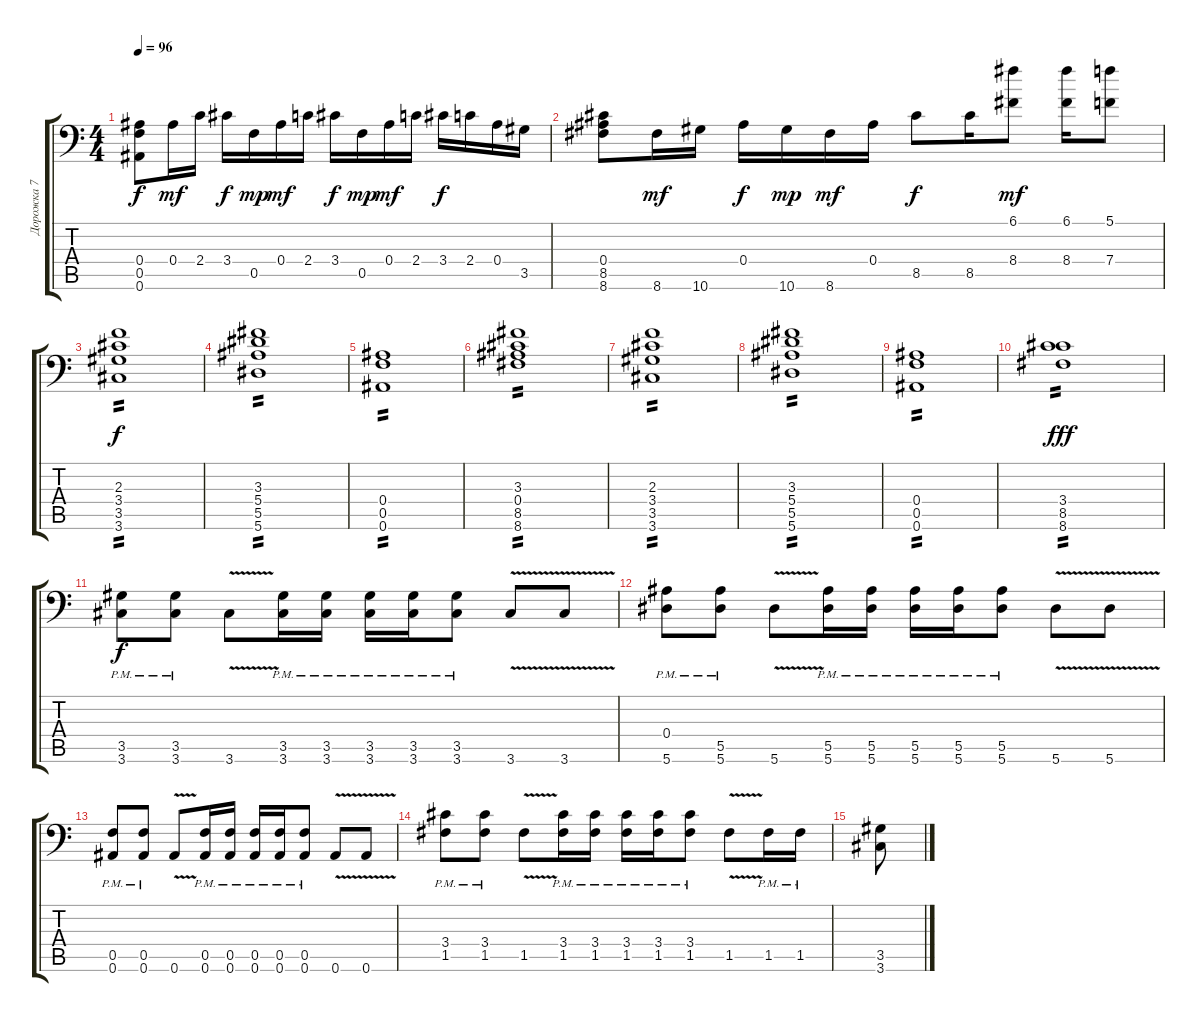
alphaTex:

\track ("Дорожка 7" "Дорожка 7") {instrument overdrivenguitar}
\staff {score tabs}
\tuning (C4 G3 Eb3 Bb2 F2 Bb1) {hide}
\ts (4 4)
\tempo 96
\clef f4
\ks c
(0.4 0.5 0.6).8{dy f} 0.4.16{dy mf} 2.4.16 3.4.16{dy f} 0.5.16{dy mp} 0.4.16{dy mf} 2.4.16 3.4.16{dy f} 0.5.16{dy mp} 0.4.16{dy mf} 2.4.16 3.4.16{dy f} 2.4.16 0.4.16 3.5.16 |
(0.4 8.5 8.6).8 8.6.16{dy mf} 10.6.16 0.4.16{dy f} 10.6.16{dy mp} 8.6.16{dy mf} 0.4.16 8.5.8{dy f} 8.5.16 (6.1 8.4).8{dy mf} (6.1 8.4).16 (5.1 7.4).8 |
(2.3 3.4 3.5 3.6).1{tp 2 dy f} |
(3.3 5.4 5.5 5.6).1{tp 2} |
(0.4 0.5 0.6).1{tp 2} |
(3.3 0.4 8.5 8.6).1{tp 2} |
(2.3 3.4 3.5 3.6).1{tp 2} |
(3.3 5.4 5.5 5.6).1{tp 2} |
(0.4 0.5 0.6).1{tp 2} |
(3.4 8.5 8.6).1{tp 2 dy fff} |
(3.5{pm} 3.6{pm}).8{dy f} (3.5{pm} 3.6{pm}).8 3.6{v}.8 (3.5{pm} 3.6{pm}).16 (3.5{pm} 3.6{pm}).16 (3.5{pm} 3.6{pm}).16 (3.5{pm} 3.6{pm}).16 (3.5{pm} 3.6{pm}).8 3.6{v}.8 3.6{v}.8 |
(0.4{pm} 5.6{pm}).8 (5.5{pm} 5.6{pm}).8 5.6{v}.8 (5.5{pm} 5.6{pm}).16 (5.5{pm} 5.6{pm}).16 (5.5{pm} 5.6{pm}).16 (5.5{pm} 5.6{pm}).16 (5.5{pm} 5.6{pm}).8 5.6{v}.8 5.6{v}.8 |
(0.5{pm} 0.6{pm}).8 (0.5{pm} 0.6{pm}).8 0.6{v}.8 (0.5{pm} 0.6{pm}).16 (0.5{pm} 0.6{pm}).16 (0.5{pm} 0.6{pm}).16 (0.5{pm} 0.6{pm}).16 (0.5{pm} 0.6{pm}).8 0.6{v}.8 0.6{v}.8 |
(3.4{pm} 1.5{pm}).8 (3.4{pm} 1.5{pm}).8 1.5{v}.8 (3.4{pm} 1.5{pm}).16 (3.4{pm} 1.5{pm}).16 (3.4{pm} 1.5{pm}).16 (3.4{pm} 1.5{pm}).16 (3.4{pm} 1.5{pm}).8 1.5{v}.8 1.5{pm}.16 1.5{pm}.16 |
(3.5 3.6).8
